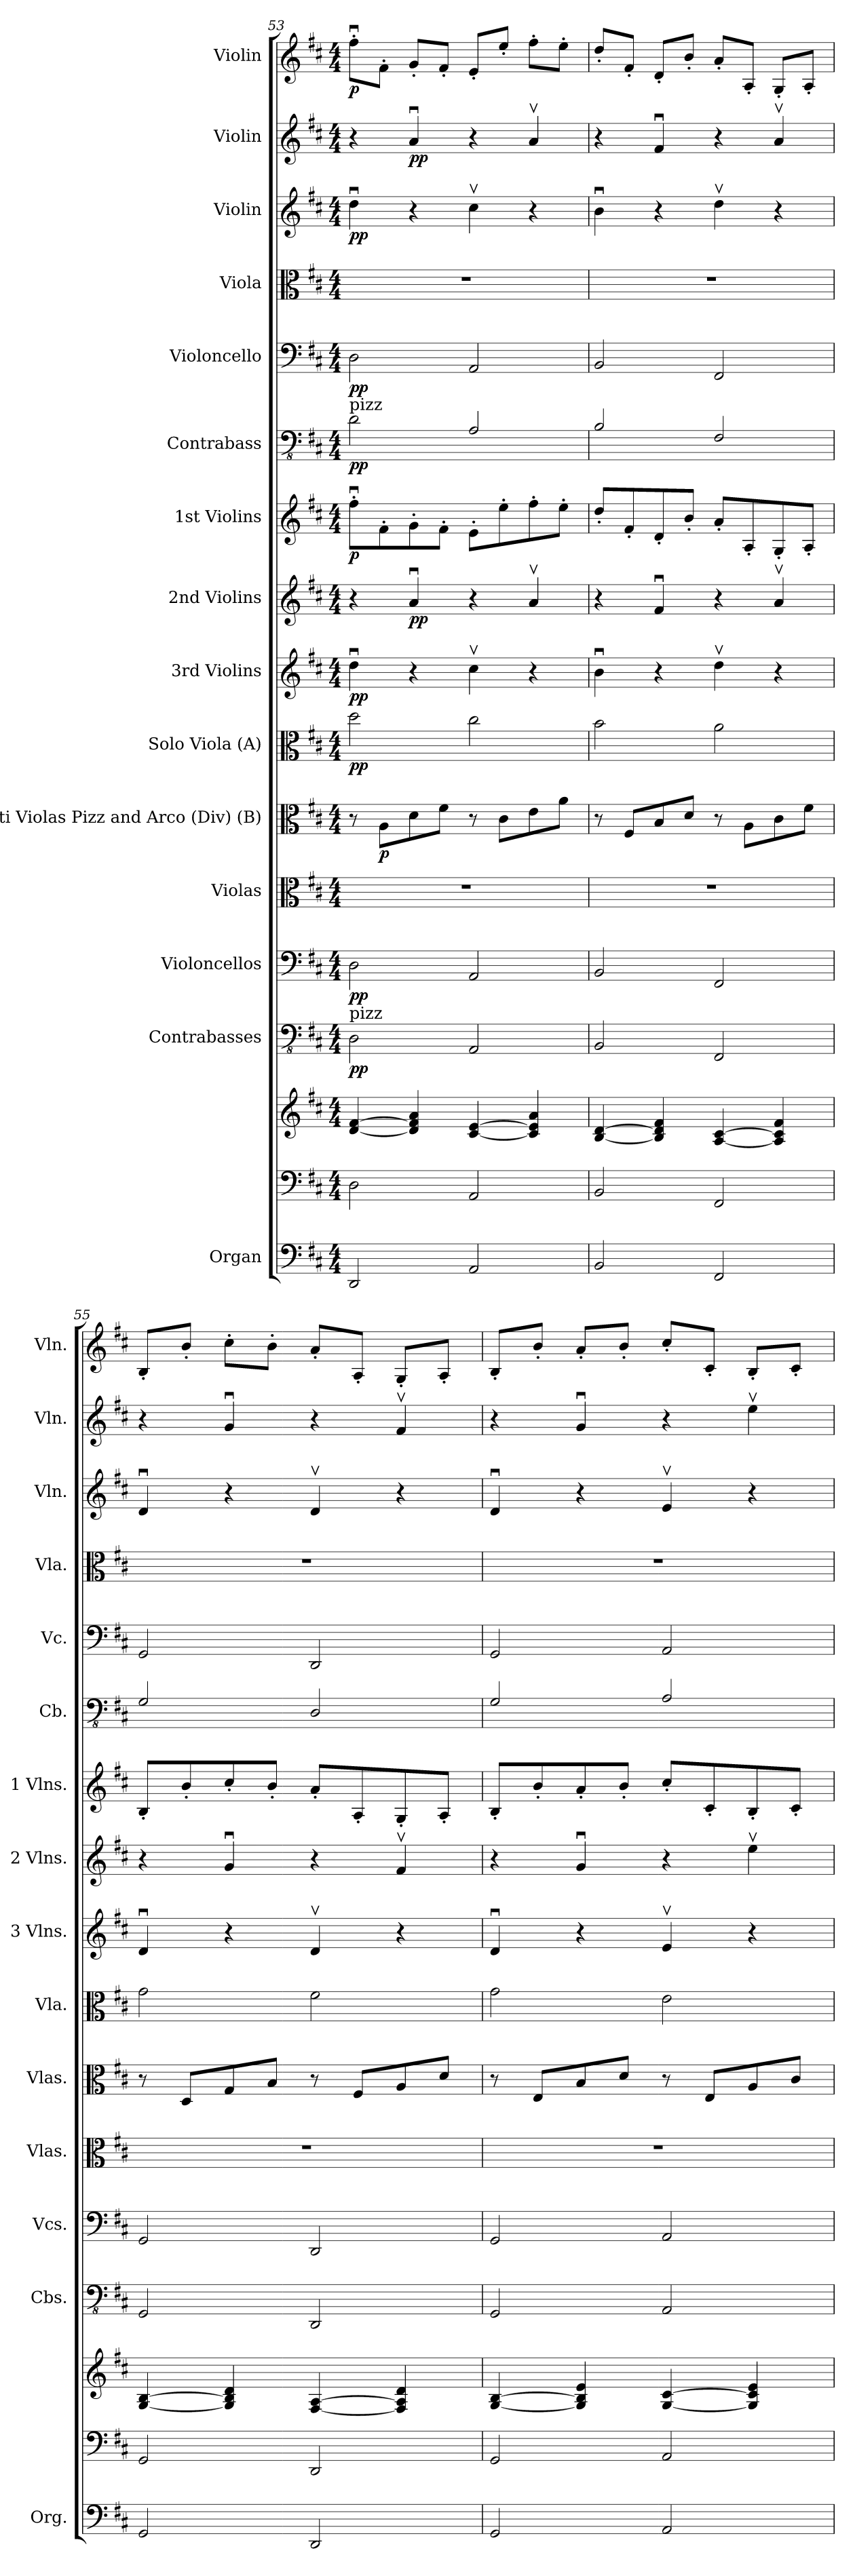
**kern	**kern	**kern	**dynam	**kern	**dynam	**kern	**dynam	**kern	**kern	**dynam	**kern	**dynam	**kern	**dynam	**kern	**dynam	**kern	**dynam	**kern	**dynam	**kern	**dynam	**kern	**kern	**dynam	**kern	**dynam	**kern	**dynam
*part15	*part15	*part15	*part15	*part14	*part14	*part13	*part13	*part12	*part11	*part11	*part10	*part10	*part9	*part9	*part8	*part8	*part7	*part7	*part6	*part6	*part5	*part5	*part4	*part3	*part3	*part2	*part2	*part1	*part1
*staff17	*staff16	*staff15	*staff15/16/17	*staff14	*staff14	*staff13	*staff13	*staff12	*staff11	*staff11	*staff10	*staff10	*staff9	*staff9	*staff8	*staff8	*staff7	*staff7	*staff6	*staff6	*staff5	*staff5	*staff4	*staff3	*staff3	*staff2	*staff2	*staff1	*staff1
*I"Organ	*	*	*	*I"Contrabasses	*	*I"Violoncellos	*	*I"Violas	*I"Tutti Violas Pizz and Arco (Div) (B)	*	*I"Solo Viola (A)	*	*I"3rd Violins	*	*I"2nd Violins	*	*I"1st Violins	*	*I"Contrabass	*	*I"Violoncello	*	*I"Viola	*I"Violin	*	*I"Violin	*	*I"Violin	*
*I'Org.	*	*	*	*I'Cbs.	*	*I'Vcs.	*	*I'Vlas.	*I'Vlas.	*	*I'Vla.	*	*I'3 Vlns.	*	*I'2 Vlns.	*	*I'1 Vlns.	*	*I'Cb.	*	*I'Vc.	*	*I'Vla.	*I'Vln.	*	*I'Vln.	*	*I'Vln.	*
!!LO:LB:g=z
*clefF4	*clefF4	*clefG2	*	*clefFv4	*	*clefF4	*	*clefC3	*clefC3	*	*clefC3	*	*clefG2	*	*clefG2	*	*clefG2	*	*clefFv4	*	*clefF4	*	*clefC3	*clefG2	*	*clefG2	*	*clefG2	*
*	*	*	*	*	*	*	*	*	*	*	*	*	*	*	*	*	*	*	*ITrd7c12	*	*	*	*	*	*	*	*	*	*
*k[f#c#]	*k[f#c#]	*k[f#c#]	*	*k[f#c#]	*	*k[f#c#]	*	*k[f#c#]	*k[f#c#]	*	*k[f#c#]	*	*k[f#c#]	*	*k[f#c#]	*	*k[f#c#]	*	*k[f#c#]	*	*k[f#c#]	*	*k[f#c#]	*k[f#c#]	*	*k[f#c#]	*	*k[f#c#]	*
*M4/4	*M4/4	*M4/4	*	*M4/4	*	*M4/4	*	*M4/4	*M4/4	*	*M4/4	*	*M4/4	*	*M4/4	*	*M4/4	*	*M4/4	*	*M4/4	*	*M4/4	*M4/4	*	*M4/4	*	*M4/4	*
=53	=53	=53	=53	=53	=53	=53	=53	=53	=53	=53	=53	=53	=53	=53	=53	=53	=53	=53	=53	=53	=53	=53	=53	=53	=53	=53	=53	=53	=53
!	!	!	!	!	!	!	!	!	!	!	!	!	!	!	!	!	!	!	!LO:TX:a:t=pizz	!	!	!	!	!	!	!	!	!	!
!	!	!	!	!LO:TX:a:t=pizz	!	!	!	!	!	!	!	!	!	!	!	!	!	!	!	!	!	!	!	!	!	!	!	!	!
!	!	!	!LO:DY:b=3	!	!	!	!	!	!	!	!	!	!	!	!	!	!	!	!	!	!	!	!	!	!	!	!	!	!
!	!	!	!LO:DY:n=1:b=2	!	!	!	!	!	!	!	!	!	!	!	!	!	!	!	!	!	!	!	!	!	!	!	!	!	!
!	!	!	!LO:DY:n=2:b	!	!LO:DY:b	!	!LO:DY:b	!	!	!	!	!LO:DY:b	!	!LO:DY:b	!	!	!	!LO:DY:b	!	!LO:DY:b	!	!LO:DY:b	!	!	!LO:DY:b	!	!	!	!LO:DY:b
2DD/	2D\	[4d/ [4f#/	p p mp	2DD\	pp	2D\	pp	1r	8r	.	2dd\	pp	4ddu\	pp	4r	.	8ff#u'\L	p	2DD\	pp	2D\	pp	1r	4ddu\	pp	4r	.	8ff#u'\L	p
!	!	!	!	!	!	!	!	!	!	!LO:DY:b	!	!	!	!	!	!	!	!	!	!	!	!	!	!	!	!	!	!	!
.	.	.	.	.	.	.	.	.	8A\L	p	.	.	.	.	.	.	8f#'\	.	.	.	.	.	.	.	.	.	.	8f#'\J	.
!	!	!	!	!	!	!	!	!	!	!	!	!	!	!	!	!LO:DY:b	!	!	!	!	!	!	!	!	!	!	!LO:DY:b	!	!
.	.	4d/] 4f#/] 4a/	.	.	.	.	.	.	8d\	.	.	.	4r	.	4au/	pp	8g'\	.	.	.	.	.	.	4r	.	4au/	pp	8g'/L	.
.	.	.	.	.	.	.	.	.	8f#\J	.	.	.	.	.	.	.	8f#'\J	.	.	.	.	.	.	.	.	.	.	8f#'/J	.
2AA/	2AA/	[4c#/ [4e/	.	2AAA/	.	2AA/	.	.	8r	.	2cc#\	.	4cc#v\	.	4r	.	8e'\L	.	2AAA/	.	2AA/	.	.	4cc#v\	.	4r	.	8e'/L	.
.	.	.	.	.	.	.	.	.	8c#\L	.	.	.	.	.	.	.	8ee'\	.	.	.	.	.	.	.	.	.	.	8ee'/J	.
.	.	4c#/] 4e/] 4a/	.	.	.	.	.	.	8e\	.	.	.	4r	.	4av/	.	8ff#'\	.	.	.	.	.	.	4r	.	4av/	.	8ff#'\L	.
.	.	.	.	.	.	.	.	.	8a\J	.	.	.	.	.	.	.	8ee'\J	.	.	.	.	.	.	.	.	.	.	8ee'\J	.
=54	=54	=54	=54	=54	=54	=54	=54	=54	=54	=54	=54	=54	=54	=54	=54	=54	=54	=54	=54	=54	=54	=54	=54	=54	=54	=54	=54	=54	=54
2BB/	2BB/	[4B/ [4d/	.	2BBB/	.	2BB/	.	1r	8r	.	2b\	.	4bu\	.	4r	.	8dd'/L	.	2BBB/	.	2BB/	.	1r	4bu\	.	4r	.	8dd'/L	.
.	.	.	.	.	.	.	.	.	8F#/L	.	.	.	.	.	.	.	8f#'/	.	.	.	.	.	.	.	.	.	.	8f#'/J	.
.	.	4B/] 4d/] 4f#/	.	.	.	.	.	.	8B/	.	.	.	4r	.	4f#u/	.	8d'/	.	.	.	.	.	.	4r	.	4f#u/	.	8d'/L	.
.	.	.	.	.	.	.	.	.	8d/J	.	.	.	.	.	.	.	8b'/J	.	.	.	.	.	.	.	.	.	.	8b'/J	.
2FF#/	2FF#/	[4A/ [4c#/	.	2FFF#/	.	2FF#/	.	.	8r	.	2a\	.	4ddv\	.	4r	.	8a'/L	.	2FFF#/	.	2FF#/	.	.	4ddv\	.	4r	.	8a'/L	.
.	.	.	.	.	.	.	.	.	8A\L	.	.	.	.	.	.	.	8A'/	.	.	.	.	.	.	.	.	.	.	8A'/J	.
.	.	4A/] 4c#/] 4f#/	.	.	.	.	.	.	8c#\	.	.	.	4r	.	4av/	.	8G'/	.	.	.	.	.	.	4r	.	4av/	.	8G'/L	.
.	.	.	.	.	.	.	.	.	8f#\J	.	.	.	.	.	.	.	8A'/J	.	.	.	.	.	.	.	.	.	.	8A'/J	.
=55	=55	=55	=55	=55	=55	=55	=55	=55	=55	=55	=55	=55	=55	=55	=55	=55	=55	=55	=55	=55	=55	=55	=55	=55	=55	=55	=55	=55	=55
2GG/	2GG/	[4G/ [4B/	.	2GGG/	.	2GG/	.	1r	8r	.	2g\	.	4du/	.	4r	.	8B'/L	.	2GGG/	.	2GG/	.	1r	4du/	.	4r	.	8B'/L	.
.	.	.	.	.	.	.	.	.	8D/L	.	.	.	.	.	.	.	8b'/	.	.	.	.	.	.	.	.	.	.	8b'/J	.
.	.	4G/] 4B/] 4d/	.	.	.	.	.	.	8G/	.	.	.	4r	.	4gu/	.	8cc#'/	.	.	.	.	.	.	4r	.	4gu/	.	8cc#'\L	.
.	.	.	.	.	.	.	.	.	8B/J	.	.	.	.	.	.	.	8b'/J	.	.	.	.	.	.	.	.	.	.	8b'\J	.
2DD/	2DD/	[4F#/ [4A/	.	2DDD/	.	2DD/	.	.	8r	.	2f#\	.	4dv/	.	4r	.	8a'/L	.	2DDD/	.	2DD/	.	.	4dv/	.	4r	.	8a'/L	.
.	.	.	.	.	.	.	.	.	8F#/L	.	.	.	.	.	.	.	8A'/	.	.	.	.	.	.	.	.	.	.	8A'/J	.
.	.	4F#/] 4A/] 4d/	.	.	.	.	.	.	8A/	.	.	.	4r	.	4f#v/	.	8G'/	.	.	.	.	.	.	4r	.	4f#v/	.	8G'/L	.
.	.	.	.	.	.	.	.	.	8d/J	.	.	.	.	.	.	.	8A'/J	.	.	.	.	.	.	.	.	.	.	8A'/J	.
=56	=56	=56	=56	=56	=56	=56	=56	=56	=56	=56	=56	=56	=56	=56	=56	=56	=56	=56	=56	=56	=56	=56	=56	=56	=56	=56	=56	=56	=56
2GG/	2GG/	[4G/ [4B/	.	2GGG/	.	2GG/	.	1r	8r	.	2g\	.	4du/	.	4r	.	8B'/L	.	2GGG/	.	2GG/	.	1r	4du/	.	4r	.	8B'/L	.
.	.	.	.	.	.	.	.	.	8E/L	.	.	.	.	.	.	.	8b'/	.	.	.	.	.	.	.	.	.	.	8b'/J	.
.	.	4G/] 4B/] 4e/	.	.	.	.	.	.	8B/	.	.	.	4r	.	4gu/	.	8a'/	.	.	.	.	.	.	4r	.	4gu/	.	8a'/L	.
.	.	.	.	.	.	.	.	.	8d/J	.	.	.	.	.	.	.	8b'/J	.	.	.	.	.	.	.	.	.	.	8b'/J	.
2AA/	2AA/	[4G/ [4c#/	.	2AAA/	.	2AA/	.	.	8r	.	2e\	.	4ev/	.	4r	.	8cc#'/L	.	2AAA/	.	2AA/	.	.	4ev/	.	4r	.	8cc#'/L	.
.	.	.	.	.	.	.	.	.	8E/L	.	.	.	.	.	.	.	8c#'/	.	.	.	.	.	.	.	.	.	.	8c#'/J	.
.	.	4G/] 4c#/] 4e/	.	.	.	.	.	.	8A/	.	.	.	4r	.	4eev\	.	8B'/	.	.	.	.	.	.	4r	.	4eev\	.	8B'/L	.
.	.	.	.	.	.	.	.	.	8c#/J	.	.	.	.	.	.	.	8c#'/J	.	.	.	.	.	.	.	.	.	.	8c#'/J	.
=	=	=	=	=	=	=	=	=	=	=	=	=	=	=	=	=	=	=	=	=	=	=	=	=	=	=	=	=	=
*-	*-	*-	*-	*-	*-	*-	*-	*-	*-	*-	*-	*-	*-	*-	*-	*-	*-	*-	*-	*-	*-	*-	*-	*-	*-	*-	*-	*-	*-
